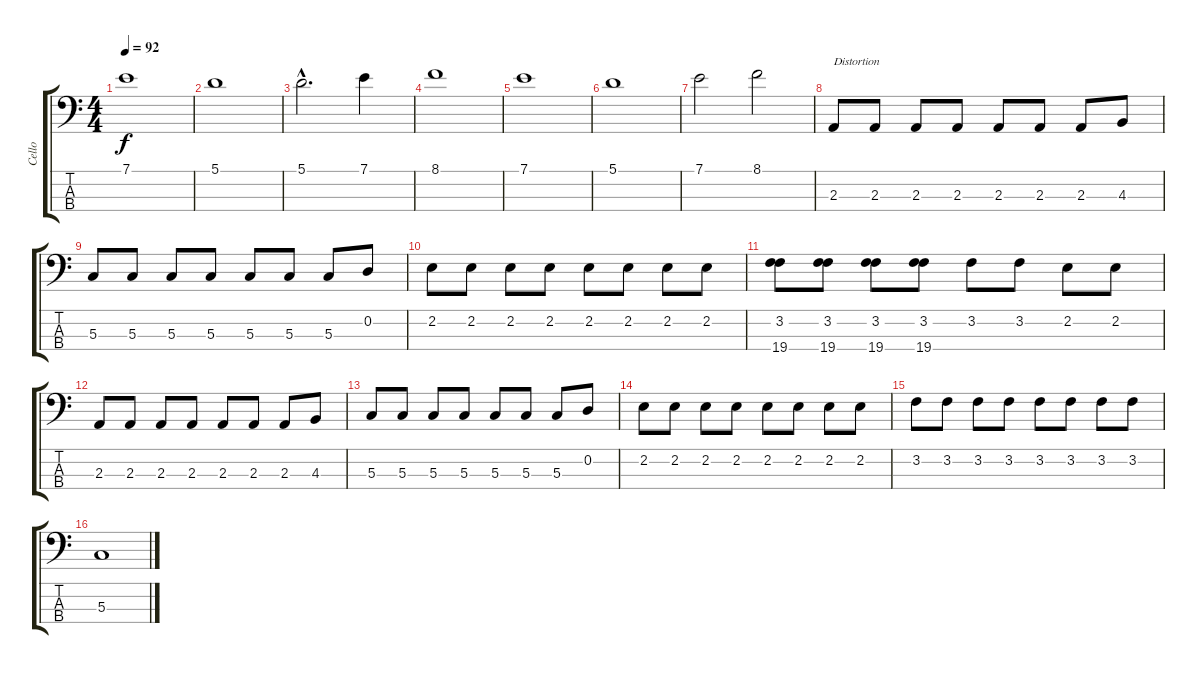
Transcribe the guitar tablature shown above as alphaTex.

\track ("Cello" "Cello") {instrument cello}
\staff {score tabs}
\tuning (A3 D3 G2 Bb1) {hide}
\ts (4 4)
\tempo 92
\clef f4
\ks c
7.1.1{dy f} |
5.1.1 |
5.1{hac}.2{d} 7.1.4 |
8.1.1 |
7.1.1 |
5.1.1 |
7.1.2 8.1.2 |
2.3.8{txt "Distortion" instrument distortionguitar} 2.3.8 2.3.8 2.3.8 2.3.8 2.3.8 2.3.8 4.3.8 |
5.3.8 5.3.8 5.3.8 5.3.8 5.3.8 5.3.8 5.3.8 0.2.8 |
2.2.8 2.2.8 2.2.8 2.2.8 2.2.8 2.2.8 2.2.8 2.2.8 |
(3.2 19.4).8 (3.2 19.4).8 (3.2 19.4).8 (3.2 19.4).8 3.2.8 3.2.8 2.2.8 2.2.8 |
2.3.8 2.3.8 2.3.8 2.3.8 2.3.8 2.3.8 2.3.8 4.3.8 |
5.3.8 5.3.8 5.3.8 5.3.8 5.3.8 5.3.8 5.3.8 0.2.8 |
2.2.8 2.2.8 2.2.8 2.2.8 2.2.8 2.2.8 2.2.8 2.2.8 |
3.2.8 3.2.8 3.2.8 3.2.8 3.2.8 3.2.8 3.2.8 3.2.8 |
5.3.1
